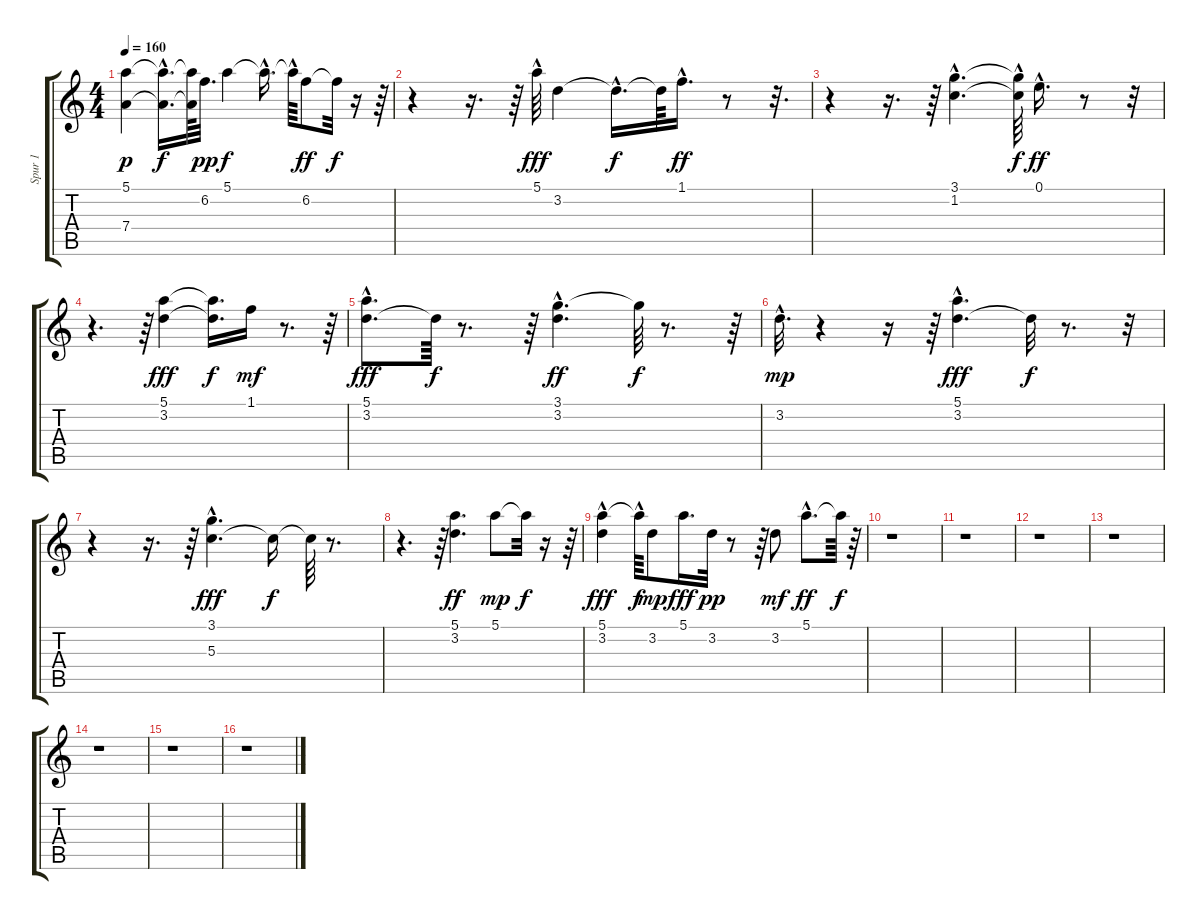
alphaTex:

\track ("Spur 1" "Spur 1") {instrument overdrivenguitar}
\staff {score tabs}
\tuning (E4 B3 G3 D3 A2 E2) {hide}
\ts (4 4)
\tempo 160
\clef g2
\ks c
(5.1 7.4).4{dy p} (5.1{hac t} 7.4{hac t}).16{d dy f} (5.1{t} 7.4{t}).64 6.2.32{d dy pp} 5.1.4{dy f} 5.1{hac t}.16{d} 5.1{hac t}.64 6.2.8{dy ff} 6.2{t}.32{dy f} r.16 r.64 |
r.4 r.16{d} r.64 5.1{hac}.64{dy fff} 3.2.4 3.2{hac t}.16{d dy f} 3.2{t}.64 1.1{hac}.16{d dy ff} r.8 r.32{d} |
r.4 r.16{d} r.64 (3.1{hac} 1.2{hac}).4{d} (3.1{hac t} 1.2{t}).64{dy f} 0.1{hac}.16{d dy ff} r.8 r.32 |
r.4{d} r.64 (5.1 3.2).4{dy fff} (5.1{t} 3.2{t}).16{d dy f} 1.1.16{dy mf} r.8{d} r.64 |
(5.1{hac} 3.2{hac}).8{d dy fff} 3.2{t}.64{dy f} r.8{d} r.64 (3.1{hac} 3.2).4{d dy ff} 3.1{t}.64{dy f} r.8{d} r.64 |
3.2{hac}.32{d dy mp} r.4 r.16 r.64 (5.1 3.2{hac}).4{d dy fff} 3.2{t}.32{dy f} r.8{d} r.32 |
r.4 r.16{d} r.64 (3.1{hac} 5.3{hac}).4{d dy fff} 5.3{t}.16{dy f} 5.3{t}.64 r.8{d} |
r.4{d} r.64 (5.1 3.2).4{d dy ff} 5.1.8{dy mp} 5.1{t}.32{dy f} r.16 r.64 |
(5.1 3.2{hac}).4{dy fff} 5.1{hac t}.64{dy f} 3.2.8{dy mp} 5.1.16{d dy fff} 3.2.32{dy pp} r.8 r.64 3.2.8{dy mf} 5.1{hac}.8{d dy ff} 5.1{t}.64{dy f} r.64 |
r.1 |
r.1 |
r.1 |
r.1 |
r.1 |
r.1 |
r.1
